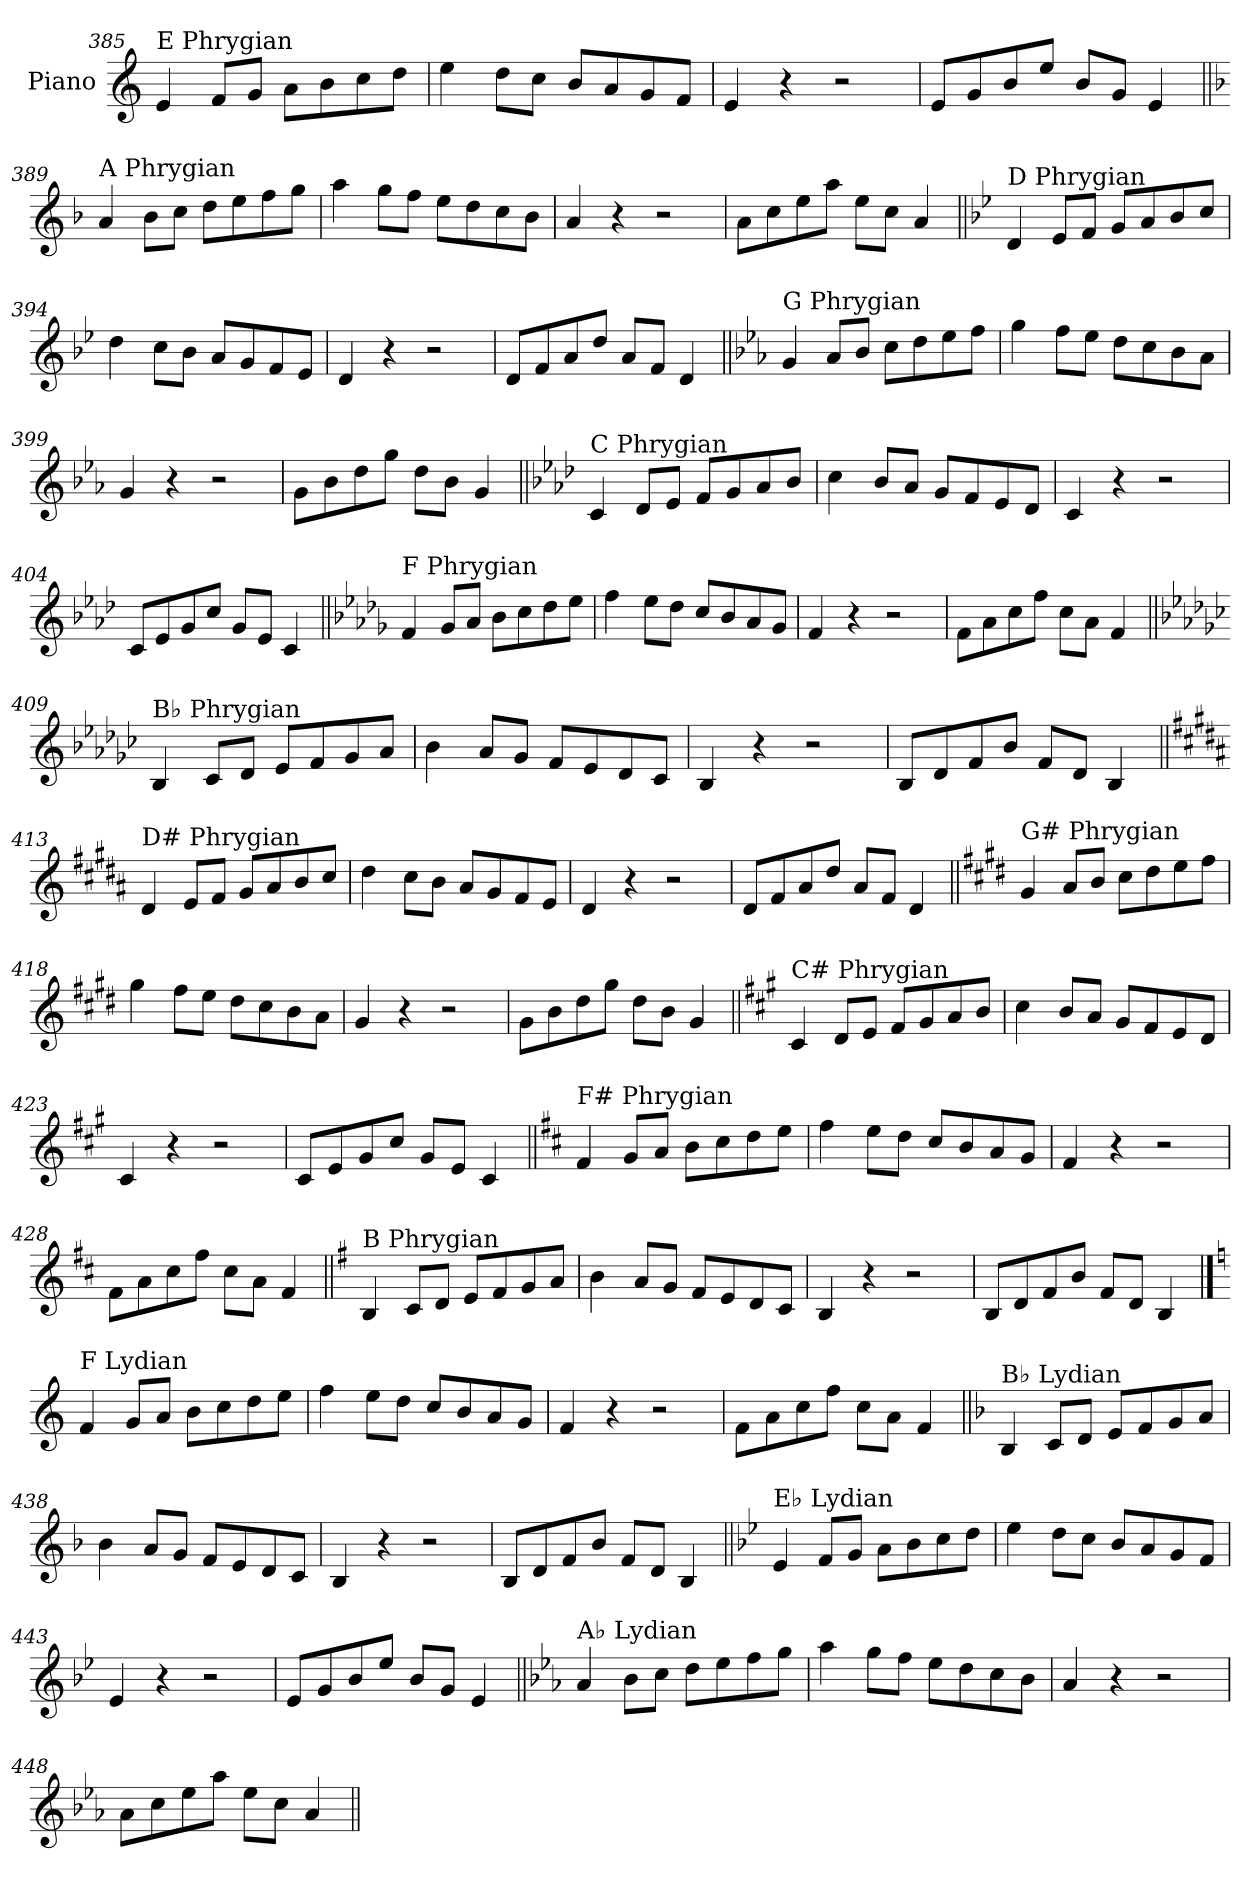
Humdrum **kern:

**kern
*part1
*staff1
*I"Piano
*I'Pno.
!!LO:PB:g=z
*clefG2
*k[]
=385
!LO:TX:a:t=E Phrygian
4e/
8f/L
8g/J
8a\L
8b\
8cc\
8dd\J
=386
4ee\
8dd\L
8cc\J
8b/L
8a/
8g/
8f/J
=387
4e/
4r
2r
=388
8e/L
8g/
8b/
8ee/J
8b/L
8g/J
4e/
!!LO:LB:g=z
=389||
*k[b-]
!LO:TX:a:t=A Phrygian
4a/
8b-\L
8cc\J
8dd\L
8ee\
8ff\
8gg\J
=390
4aa\
8gg\L
8ff\J
8ee\L
8dd\
8cc\
8b-\J
=391
4a/
4r
2r
=392
8a\L
8cc\
8ee\
8aa\J
8ee\L
8cc\J
4a/
!!LO:LB:g=z
=393||
*k[b-e-]
!LO:TX:a:t=D Phrygian
4d/
8e-/L
8f/J
8g/L
8a/
8b-/
8cc/J
=394
4dd\
8cc\L
8b-\J
8a/L
8g/
8f/
8e-/J
=395
4d/
4r
2r
=396
8d/L
8f/
8a/
8dd/J
8a/L
8f/J
4d/
!!LO:LB:g=z
=397||
*k[b-e-a-]
!LO:TX:a:t=G Phrygian
4g/
8a-/L
8b-/J
8cc\L
8dd\
8ee-\
8ff\J
=398
4gg\
8ff\L
8ee-\J
8dd\L
8cc\
8b-\
8a-\J
=399
4g/
4r
2r
=400
8g\L
8b-\
8dd\
8gg\J
8dd\L
8b-\J
4g/
!!LO:LB:g=z
=401||
*k[b-e-a-d-]
!LO:TX:a:t=C Phrygian
4c/
8d-/L
8e-/J
8f/L
8g/
8a-/
8b-/J
=402
4cc\
8b-/L
8a-/J
8g/L
8f/
8e-/
8d-/J
=403
4c/
4r
2r
=404
8c/L
8e-/
8g/
8cc/J
8g/L
8e-/J
4c/
!!LO:LB:g=z
=405||
*k[b-e-a-d-g-]
!LO:TX:a:t=F Phrygian
4f/
8g-/L
8a-/J
8b-\L
8cc\
8dd-\
8ee-\J
=406
4ff\
8ee-\L
8dd-\J
8cc/L
8b-/
8a-/
8g-/J
=407
4f/
4r
2r
=408
8f\L
8a-\
8cc\
8ff\J
8cc\L
8a-\J
4f/
!!LO:LB:g=z
=409||
*k[b-e-a-d-g-c-]
!LO:TX:a:t=B♭ Phrygian
4B-/
8c-/L
8d-/J
8e-/L
8f/
8g-/
8a-/J
=410
4b-\
8a-/L
8g-/J
8f/L
8e-/
8d-/
8c-/J
=411
4B-/
4r
2r
=412
8B-/L
8d-/
8f/
8b-/J
8f/L
8d-/J
4B-/
!!LO:LB:g=z
=413||
*k[f#c#g#d#a#]
!LO:TX:a:t=D# Phrygian
4d#/
8e/L
8f#/J
8g#/L
8a#/
8b/
8cc#/J
=414
4dd#\
8cc#\L
8b\J
8a#/L
8g#/
8f#/
8e/J
=415
4d#/
4r
2r
=416
8d#/L
8f#/
8a#/
8dd#/J
8a#/L
8f#/J
4d#/
!!LO:LB:g=z
=417||
*k[f#c#g#d#]
!LO:TX:a:t=G# Phrygian
4g#/
8a/L
8b/J
8cc#\L
8dd#\
8ee\
8ff#\J
=418
4gg#\
8ff#\L
8ee\J
8dd#\L
8cc#\
8b\
8a\J
=419
4g#/
4r
2r
=420
8g#\L
8b\
8dd#\
8gg#\J
8dd#\L
8b\J
4g#/
!!LO:LB:g=z
=421||
*k[f#c#g#]
!LO:TX:a:t=C# Phrygian
4c#/
8d/L
8e/J
8f#/L
8g#/
8a/
8b/J
=422
4cc#\
8b/L
8a/J
8g#/L
8f#/
8e/
8d/J
=423
4c#/
4r
2r
=424
8c#/L
8e/
8g#/
8cc#/J
8g#/L
8e/J
4c#/
!!LO:LB:g=z
=425||
*k[f#c#]
!LO:TX:a:t=F# Phrygian
4f#/
8g/L
8a/J
8b\L
8cc#\
8dd\
8ee\J
=426
4ff#\
8ee\L
8dd\J
8cc#/L
8b/
8a/
8g/J
=427
4f#/
4r
2r
=428
8f#\L
8a\
8cc#\
8ff#\J
8cc#\L
8a\J
4f#/
!!LO:LB:g=z
=429||
*k[f#]
!LO:TX:a:t=B Phrygian
4B/
8c/L
8d/J
8e/L
8f#/
8g/
8a/J
=430
4b\
8a/L
8g/J
8f#/L
8e/
8d/
8c/J
=431
4B/
4r
2r
=432
8B/L
8d/
8f#/
8b/J
8f#/L
8d/J
4B/
!!LO:PB:g=z
==433
*k[]
!LO:TX:a:t=F Lydian
4f/
8g/L
8a/J
8b\L
8cc\
8dd\
8ee\J
=434
4ff\
8ee\L
8dd\J
8cc/L
8b/
8a/
8g/J
=435
4f/
4r
2r
=436
8f\L
8a\
8cc\
8ff\J
8cc\L
8a\J
4f/
!!LO:LB:g=z
=437||
*k[b-]
!LO:TX:a:t=B♭ Lydian
4B-/
8c/L
8d/J
8e/L
8f/
8g/
8a/J
=438
4b-\
8a/L
8g/J
8f/L
8e/
8d/
8c/J
=439
4B-/
4r
2r
=440
8B-/L
8d/
8f/
8b-/J
8f/L
8d/J
4B-/
!!LO:LB:g=z
=441||
*k[b-e-]
!LO:TX:a:t=E♭ Lydian
4e-/
8f/L
8g/J
8a\L
8b-\
8cc\
8dd\J
=442
4ee-\
8dd\L
8cc\J
8b-/L
8a/
8g/
8f/J
=443
4e-/
4r
2r
=444
8e-/L
8g/
8b-/
8ee-/J
8b-/L
8g/J
4e-/
!!LO:LB:g=z
=445||
*k[b-e-a-]
!LO:TX:a:t=A♭ Lydian
4a-/
8b-\L
8cc\J
8dd\L
8ee-\
8ff\
8gg\J
=446
4aa-\
8gg\L
8ff\J
8ee-\L
8dd\
8cc\
8b-\J
=447
4a-/
4r
2r
=448
8a-\L
8cc\
8ee-\
8aa-\J
8ee-\L
8cc\J
4a-/
=||
*-
